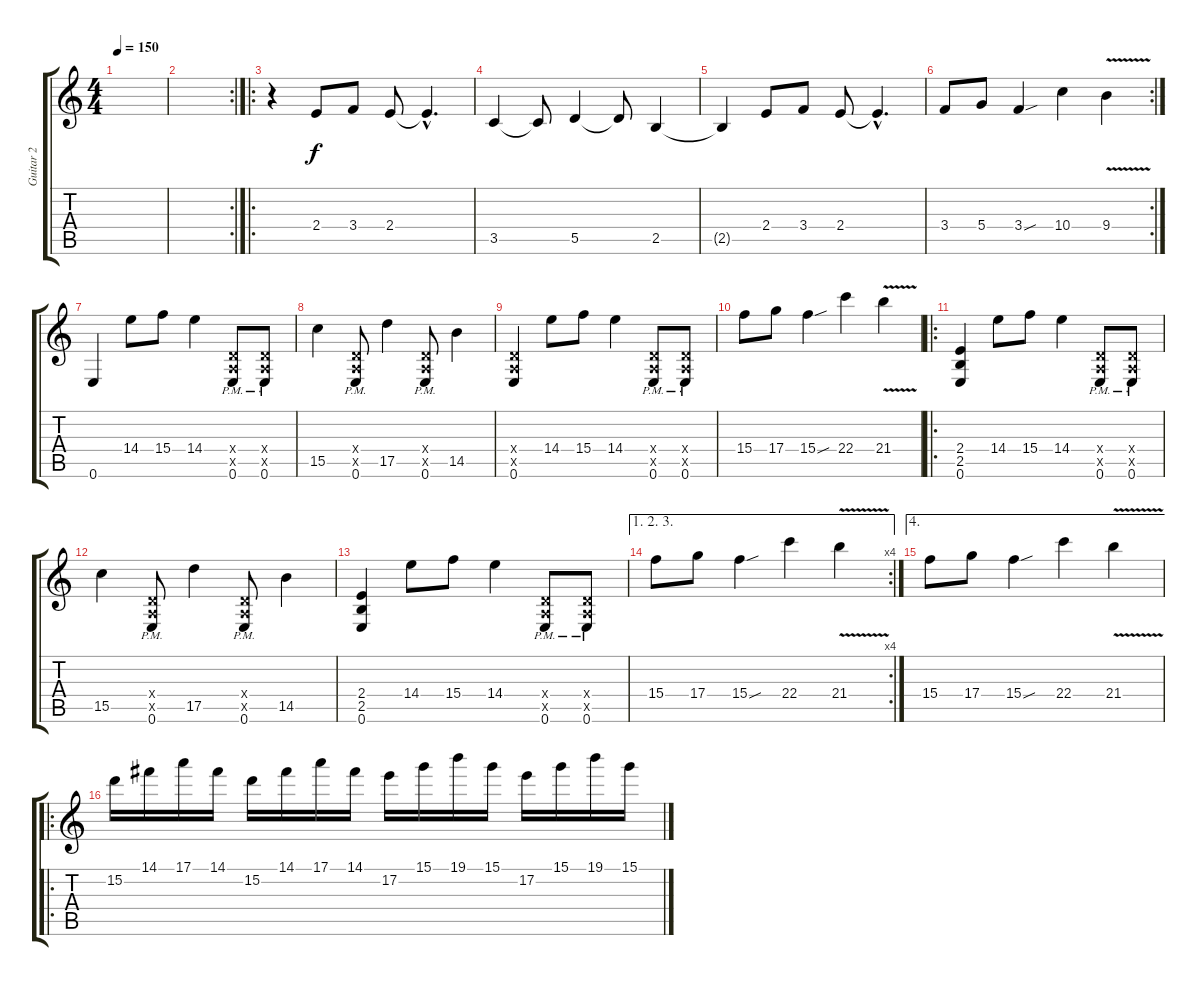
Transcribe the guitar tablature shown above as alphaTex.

\track ("Guitar 2" "Guitar 2") {instrument distortionguitar}
\staff {score tabs}
\tuning (E4 B3 G3 D3 A2 E2) {hide}
\ts (4 4)
\tempo 150
\clef g2
\ks c
|
\rc 2
|
\ro
r.4 2.4.8 3.4.8 2.4.8 2.4{hac t}.4{d} |
3.5.4 3.5{t}.8 5.5.4 5.5{t}.8 2.5.4 |
2.5{t}.4 2.4.8 3.4.8 2.4.8 2.4{hac t}.4{d} |
\rc 2
3.4.8 5.4.8 3.4{sou}.4 10.4.4 9.4{v}.4 |
0.6.4{instrument distortionguitar} 14.4.8 15.4.8 14.4.4 (0.4{x} 0.5{x} 0.6{pm}).8 (0.4{x} 0.5{x} 0.6{pm}).8 |
15.5.4 (0.4{x} 0.5{x} 0.6{pm}).8 17.5.4 (0.4{x} 0.5{x} 0.6{pm}).8 14.5.4 |
(0.4{x} 0.5{x} 0.6).4 14.4.8 15.4.8 14.4.4 (0.4{x} 0.5{x} 0.6{pm}).8 (0.4{x} 0.5{x} 0.6{pm}).8 |
15.4.8 17.4.8 15.4{sou}.4 22.4.4 21.4{v}.4 |
\ro
(2.4 2.5 0.6).4 14.4.8 15.4.8 14.4.4 (0.4{x} 0.5{x} 0.6{pm}).8 (0.4{x} 0.5{x} 0.6{pm}).8 |
15.5.4 (0.4{x} 0.5{x} 0.6{pm}).8 17.5.4 (0.4{x} 0.5{x} 0.6{pm}).8 14.5.4 |
(2.4 2.5 0.6).4 14.4.8 15.4.8 14.4.4 (0.4{x} 0.5{x} 0.6{pm}).8 (0.4{x} 0.5{x} 0.6{pm}).8 |
\ae (1 2 3)
\rc 4
15.4.8 17.4.8 15.4{sou}.4 22.4.4 21.4{v}.4 |
\ae 4
15.4.8 17.4.8 15.4{sou}.4 22.4.4 21.4{v}.4 |
\ro
15.2.16 14.1.16 17.1.16 14.1.16 15.2.16 14.1.16 17.1.16 14.1.16 17.2.16 15.1.16 19.1.16 15.1.16 17.2.16 15.1.16 19.1.16 15.1.16
